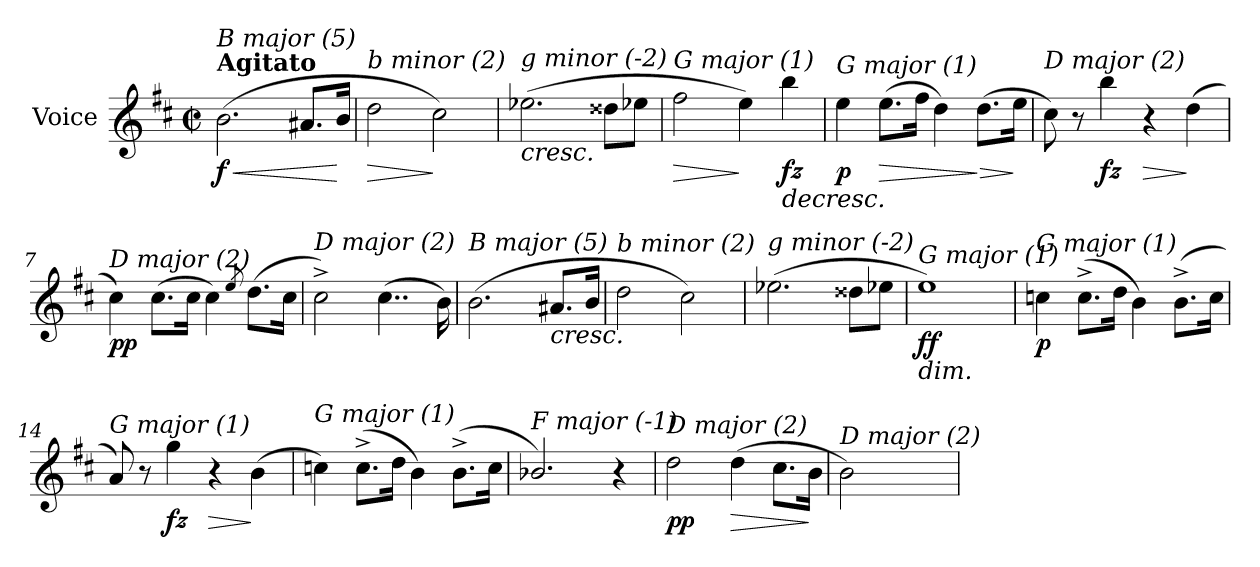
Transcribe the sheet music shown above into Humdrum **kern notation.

**kern	**dynam
*part1	*part1
*staff1	*staff1
*I"Voice	*
*I'V	*
*clefG2	*
*k[f#c#]	*
*M2/2	*
*met(c|)	*
=1	=1
!LO:TX:a:B:t=Agitato	!
!LO:TX:i:t=B major (5)	!
!	!LO:HP:b
!	!LO:DY:n=1:b
(>2.b\	< f
8.a#X/L	.
16b/Jk	[
=2	=2
!LO:TX:i:t=b minor (2)	!
!	!LO:HP:b
2dd\	>
2cc#\)	]
=3	=3
!LO:TX:b:i:t=cresc.	!
!LO:TX:i:t=g minor (-2)	!
(>2.ee-Xi\	.
8dd##Xi\L	.
8ee-Xi\J	.
=4	=4
!LO:TX:i:t=G major (1)	!
!	!LO:HP:b
2ff#\	>
4ee\)	]
!	!LO:HP:b
!	!LO:DY:n=1:b
4bb\	> fz
=5	=5
!LO:TX:i:t=G major (1)	!
!	!LO:DY:b
4ee\	p
!	!LO:HP:n=1:b
(>8.ee\L	] >
16ff#\Jk	.
4dd\)	.
!	!LO:HP:n=1:b
(>8.dd\L	] >
16ee\Jk	]
=6	=6
!LO:TX:i:t=D major (2)	!
8cc#\)	.
8r	.
!	!LO:DY:b
4bb\	fz
!	!LO:HP:b
4r	>
(>4dd\	]
!!LO:LB:g=z
=7	=7
!LO:TX:i:t=D major (2)	!
!	!LO:DY:b
4cc#\)	pp
(>8.cc#\L	.
16cc#\Jk	.
4cc#\)	.
8qee/	.
(>8.dd\L	.
16cc#\Jk	.
=8	=8
!LO:TX:i:t=D major (2)	!
2cc#^\)	.
(>4..cc#\	.
16b\)	.
=9	=9
!LO:TX:i:t=B major (5)	!
(>2.b\	.
!LO:TX:b:i:t=cresc.	!
8.a#X/L	.
16b/Jk	.
=10	=10
!LO:TX:i:t=b minor (2)	!
2dd\	.
2cc#\)	.
=11	=11
!LO:TX:i:t=g minor (-2)	!
(>2.ee-Xi\	.
8dd##Xi\L	.
8ee-Xi\J	.
=12	=12
!LO:TX:b:i:t=dim.	!
!LO:TX:i:t=G major (1)	!
!	!LO:DY:b
1ee)	ff
!!LO:LB:g=z
=13	=13
!LO:TX:i:t=G major (1)	!
!	!LO:DY:b
4ccn\	p
(>8.cc^\L	.
16dd\Jk	.
4b\)	.
(>8.b^\L	.
16cc\Jk	.
=14	=14
!LO:TX:i:t=G major (1)	!
8a/)	.
8r	.
!	!LO:DY:b
4gg\	fz
!	!LO:HP:b
4r	>
(>4b\	]
=15	=15
!LO:TX:i:t=G major (1)	!
4ccn\)	.
(>8.cc^\L	.
16dd\Jk	.
4b\)	.
(>8.b^\L	.
16cc\Jk	.
=16	=16
!LO:TX:i:t=F major (-1)	!
2.b-Xi/)	.
4r	.
=17	=17
!LO:TX:i:t=D major (2)	!
!	!LO:DY:b
2dd\	pp
!	!LO:HP:b
(>4dd\	>
8.cc#\L	.
16b\Jk	]
=18	=18
!LO:TX:i:t=D major (2)	!
2b\)	.
=	=
*-	*-
